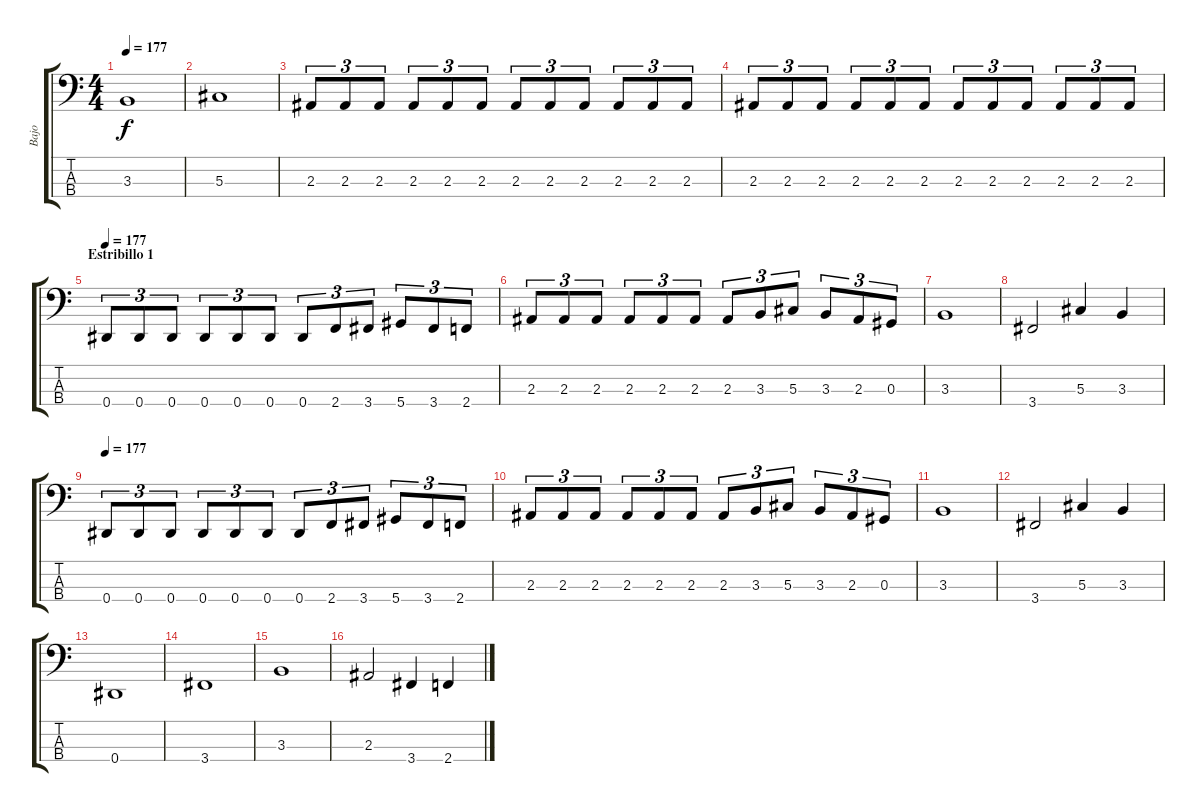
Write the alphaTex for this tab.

\track ("Bajo" "Bajo") {instrument electricbassfinger}
\staff {score tabs}
\tuning (Gb2 Db2 Ab1 Eb1) {hide}
\ts (4 4)
\tempo 177
\clef f4
\ks c
3.3.1{dy f} |
5.3.1 |
2.3.8{tu (3 2)} 2.3.8{tu (3 2)} 2.3.8{tu (3 2)} 2.3.8{tu (3 2)} 2.3.8{tu (3 2)} 2.3.8{tu (3 2)} 2.3.8{tu (3 2)} 2.3.8{tu (3 2)} 2.3.8{tu (3 2)} 2.3.8{tu (3 2)} 2.3.8{tu (3 2)} 2.3.8{tu (3 2)} |
2.3.8{tu (3 2)} 2.3.8{tu (3 2)} 2.3.8{tu (3 2)} 2.3.8{tu (3 2)} 2.3.8{tu (3 2)} 2.3.8{tu (3 2)} 2.3.8{tu (3 2)} 2.3.8{tu (3 2)} 2.3.8{tu (3 2)} 2.3.8{tu (3 2)} 2.3.8{tu (3 2)} 2.3.8{tu (3 2)} |
\section ("" "Estribillo 1")
\tempo 177
0.4.8{tu (3 2)} 0.4.8{tu (3 2)} 0.4.8{tu (3 2)} 0.4.8{tu (3 2)} 0.4.8{tu (3 2)} 0.4.8{tu (3 2)} 0.4.8{tu (3 2)} 2.4.8{tu (3 2)} 3.4.8{tu (3 2)} 5.4.8{tu (3 2)} 3.4.8{tu (3 2)} 2.4.8{tu (3 2)} |
2.3.8{tu (3 2)} 2.3.8{tu (3 2)} 2.3.8{tu (3 2)} 2.3.8{tu (3 2)} 2.3.8{tu (3 2)} 2.3.8{tu (3 2)} 2.3.8{tu (3 2)} 3.3.8{tu (3 2)} 5.3.8{tu (3 2)} 3.3.8{tu (3 2)} 2.3.8{tu (3 2)} 0.3.8{tu (3 2)} |
3.3.1 |
3.4.2 5.3.4 3.3.4 |
\tempo 177
0.4.8{tu (3 2)} 0.4.8{tu (3 2)} 0.4.8{tu (3 2)} 0.4.8{tu (3 2)} 0.4.8{tu (3 2)} 0.4.8{tu (3 2)} 0.4.8{tu (3 2)} 2.4.8{tu (3 2)} 3.4.8{tu (3 2)} 5.4.8{tu (3 2)} 3.4.8{tu (3 2)} 2.4.8{tu (3 2)} |
2.3.8{tu (3 2)} 2.3.8{tu (3 2)} 2.3.8{tu (3 2)} 2.3.8{tu (3 2)} 2.3.8{tu (3 2)} 2.3.8{tu (3 2)} 2.3.8{tu (3 2)} 3.3.8{tu (3 2)} 5.3.8{tu (3 2)} 3.3.8{tu (3 2)} 2.3.8{tu (3 2)} 0.3.8{tu (3 2)} |
3.3.1 |
3.4.2 5.3.4 3.3.4 |
0.4.1 |
3.4.1 |
3.3.1 |
2.3.2 3.4.4 2.4.4
